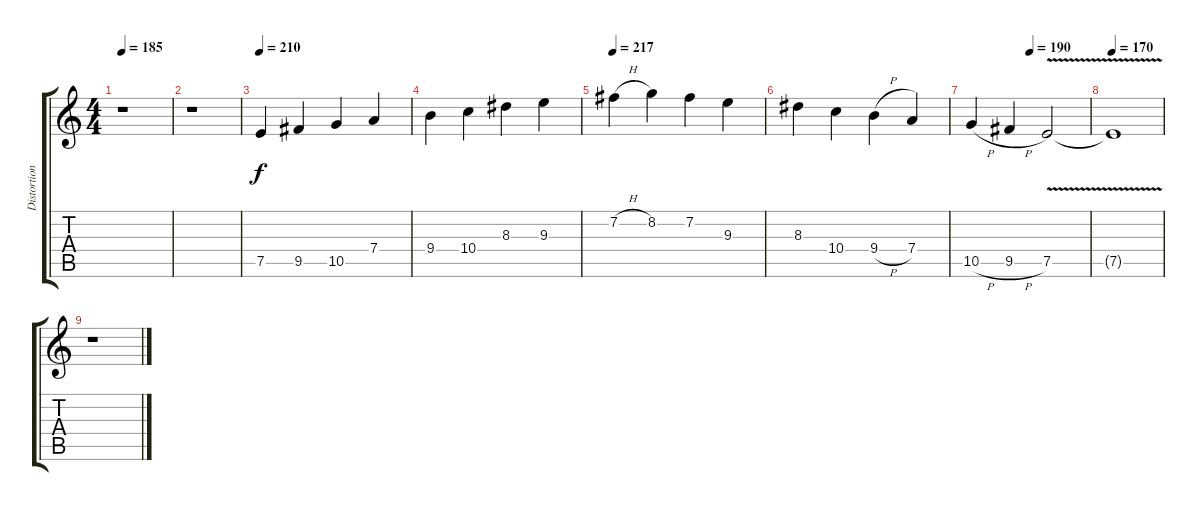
\track ("Distortion guitar V" "Distortion") {instrument distortionguitar}
\staff {score tabs}
\tuning (E4 B3 G3 D3 A2 E2) {hide}
\ts (4 4)
\tempo 185
\clef g2
\ks c
r.1{dy f} |
r.1 |
\tempo 210
7.5.4 9.5.4 10.5.4 7.4.4 |
9.4.4 10.4.4 8.3.4 9.3.4 |
\tempo 217
7.2{h}.4 8.2.4 7.2.4 9.3.4 |
8.3.4 10.4.4 9.4{h}.4 7.4.4 |
\tempo (190 0.5)
10.5{h}.4 9.5{h}.4 7.5{v}.2 |
\tempo 170
7.5{t}.1 |
r.1
